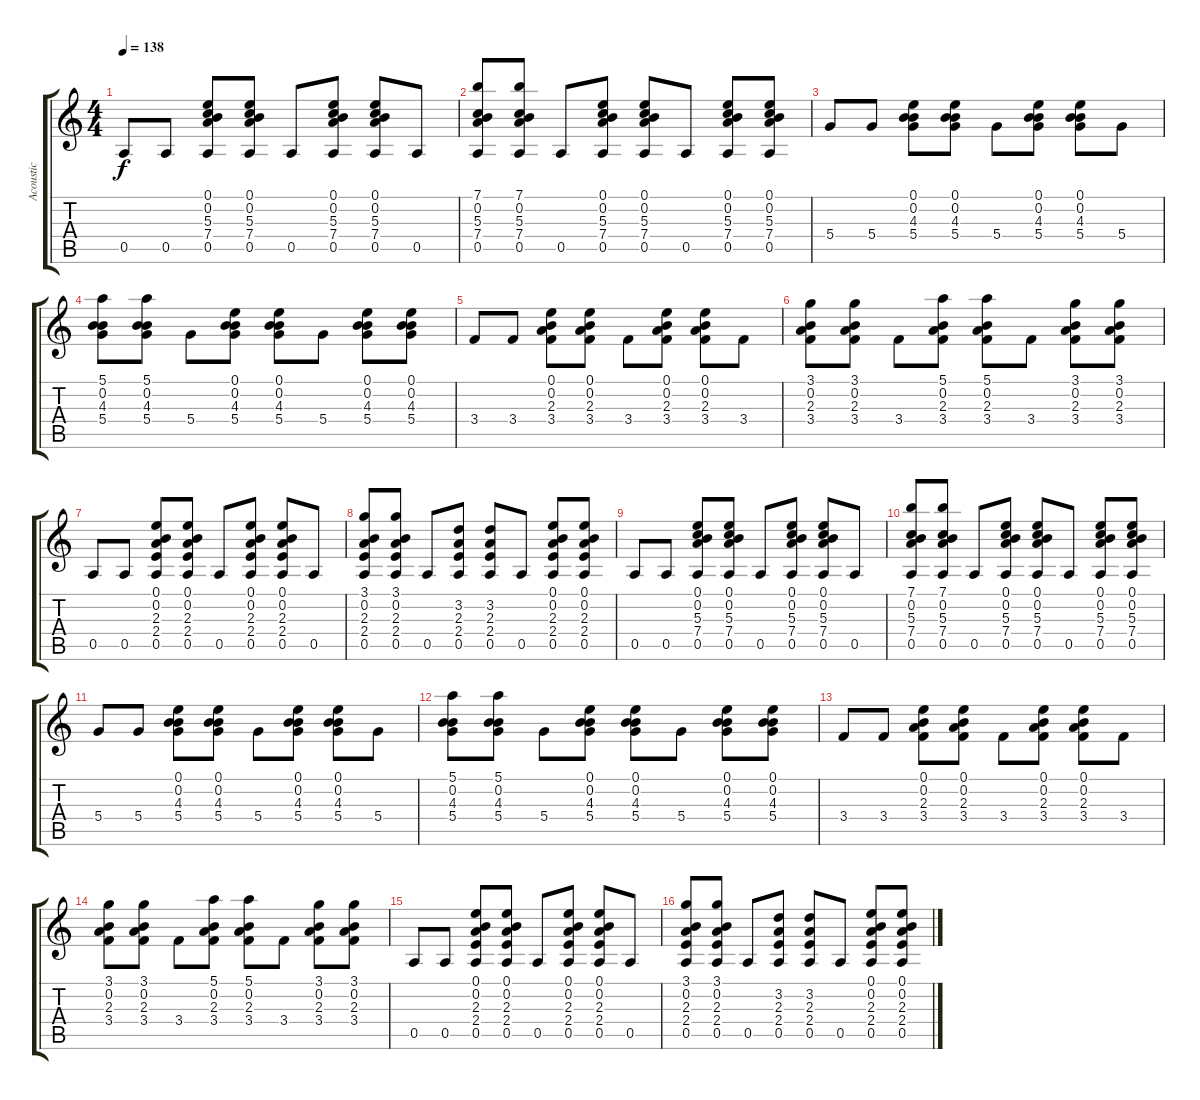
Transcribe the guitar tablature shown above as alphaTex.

\track ("Acoustic" "Acoustic") {instrument acousticguitarsteel}
\staff {score tabs}
\tuning (E4 B3 G3 D3 A2 E2) {hide}
\ts (4 4)
\tempo 138
\clef g2
\ks c
0.5.8{dy f} 0.5.8 (0.1 0.2 5.3 7.4 0.5).8 (0.1 0.2 5.3 7.4 0.5).8 0.5.8 (0.1 0.2 5.3 7.4 0.5).8 (0.1 0.2 5.3 7.4 0.5).8 0.5.8 |
(7.1 0.2 5.3 7.4 0.5).8 (7.1 0.2 5.3 7.4 0.5).8 0.5.8 (0.1 0.2 5.3 7.4 0.5).8 (0.1 0.2 5.3 7.4 0.5).8 0.5.8 (0.1 0.2 5.3 7.4 0.5).8 (0.1 0.2 5.3 7.4 0.5).8 |
5.4.8 5.4.8 (0.1 0.2 4.3 5.4).8 (0.1 0.2 4.3 5.4).8 5.4.8 (0.1 0.2 4.3 5.4).8 (0.1 0.2 4.3 5.4).8 5.4.8 |
(5.1 0.2 4.3 5.4).8 (5.1 0.2 4.3 5.4).8 5.4.8 (0.1 0.2 4.3 5.4).8 (0.1 0.2 4.3 5.4).8 5.4.8 (0.1 0.2 4.3 5.4).8 (0.1 0.2 4.3 5.4).8 |
3.4.8 3.4.8 (0.1 0.2 2.3 3.4).8 (0.1 0.2 2.3 3.4).8 3.4.8 (0.1 0.2 2.3 3.4).8 (0.1 0.2 2.3 3.4).8 3.4.8 |
(3.1 0.2 2.3 3.4).8 (3.1 0.2 2.3 3.4).8 3.4.8 (5.1 0.2 2.3 3.4).8 (5.1 0.2 2.3 3.4).8 3.4.8 (3.1 0.2 2.3 3.4).8 (3.1 0.2 2.3 3.4).8 |
0.5.8 0.5.8 (0.1 0.2 2.3 2.4 0.5).8 (0.1 0.2 2.3 2.4 0.5).8 0.5.8 (0.1 0.2 2.3 2.4 0.5).8 (0.1 0.2 2.3 2.4 0.5).8 0.5.8 |
(3.1 0.2 2.3 2.4 0.5).8 (3.1 0.2 2.3 2.4 0.5).8 0.5.8 (3.2 2.3 2.4 0.5).8 (3.2 2.3 2.4 0.5).8 0.5.8 (0.1 0.2 2.3 2.4 0.5).8 (0.1 0.2 2.3 2.4 0.5).8 |
0.5.8 0.5.8 (0.1 0.2 5.3 7.4 0.5).8 (0.1 0.2 5.3 7.4 0.5).8 0.5.8 (0.1 0.2 5.3 7.4 0.5).8 (0.1 0.2 5.3 7.4 0.5).8 0.5.8 |
(7.1 0.2 5.3 7.4 0.5).8 (7.1 0.2 5.3 7.4 0.5).8 0.5.8 (0.1 0.2 5.3 7.4 0.5).8 (0.1 0.2 5.3 7.4 0.5).8 0.5.8 (0.1 0.2 5.3 7.4 0.5).8 (0.1 0.2 5.3 7.4 0.5).8 |
5.4.8 5.4.8 (0.1 0.2 4.3 5.4).8 (0.1 0.2 4.3 5.4).8 5.4.8 (0.1 0.2 4.3 5.4).8 (0.1 0.2 4.3 5.4).8 5.4.8 |
(5.1 0.2 4.3 5.4).8 (5.1 0.2 4.3 5.4).8 5.4.8 (0.1 0.2 4.3 5.4).8 (0.1 0.2 4.3 5.4).8 5.4.8 (0.1 0.2 4.3 5.4).8 (0.1 0.2 4.3 5.4).8 |
3.4.8 3.4.8 (0.1 0.2 2.3 3.4).8 (0.1 0.2 2.3 3.4).8 3.4.8 (0.1 0.2 2.3 3.4).8 (0.1 0.2 2.3 3.4).8 3.4.8 |
(3.1 0.2 2.3 3.4).8 (3.1 0.2 2.3 3.4).8 3.4.8 (5.1 0.2 2.3 3.4).8 (5.1 0.2 2.3 3.4).8 3.4.8 (3.1 0.2 2.3 3.4).8 (3.1 0.2 2.3 3.4).8 |
0.5.8 0.5.8 (0.1 0.2 2.3 2.4 0.5).8 (0.1 0.2 2.3 2.4 0.5).8 0.5.8 (0.1 0.2 2.3 2.4 0.5).8 (0.1 0.2 2.3 2.4 0.5).8 0.5.8 |
(3.1 0.2 2.3 2.4 0.5).8 (3.1 0.2 2.3 2.4 0.5).8 0.5.8 (3.2 2.3 2.4 0.5).8 (3.2 2.3 2.4 0.5).8 0.5.8 (0.1 0.2 2.3 2.4 0.5).8 (0.1 0.2 2.3 2.4 0.5).8
